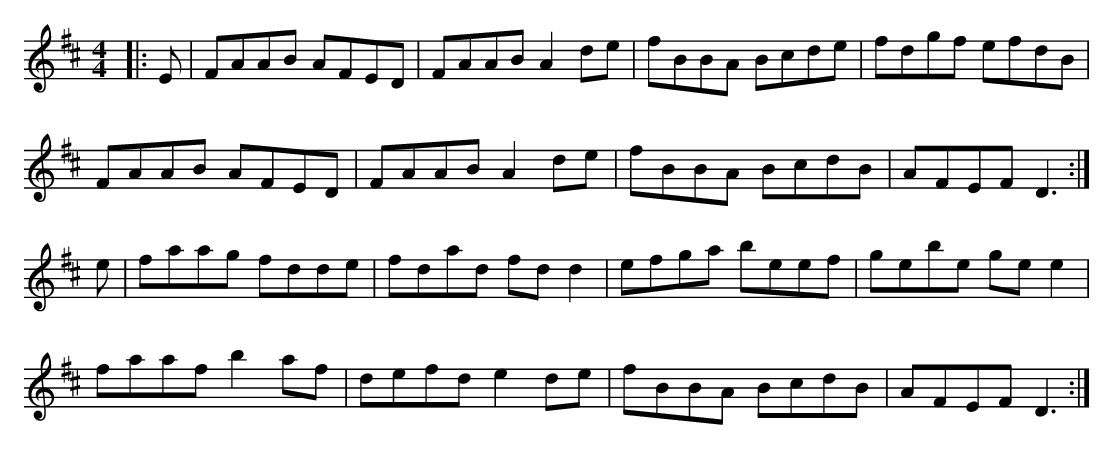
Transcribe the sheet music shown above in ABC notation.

X:1
M:4/4
K:D
|:E|FAAB AFED|FAAB A2de|fBBA Bcde|fdgf efdB|
FAAB AFED|FAAB A2de|fBBA BcdB|AFEF D3:|
e|faag fdde|fdad fdd2|efga beef|gebe gee2|
faaf b2af|defd e2de|fBBA BcdB|AFEF D3:|
